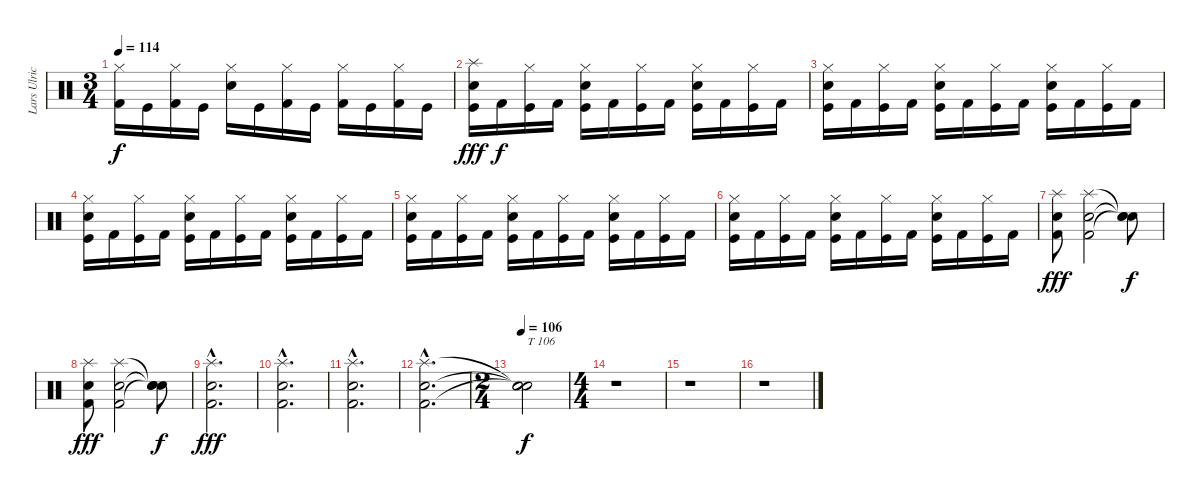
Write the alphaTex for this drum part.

\track ("Lars Ulrich" "Lars Ulric") {instrument percussion}
\staff {score}
\articulation defaults
\ts (3 4)
\tempo 114
\clef neutral
\ks c
("Hi-Hat (closed)" "Kick (hit) 2").16{dy f} "Kick (hit)".16 ("Hi-Hat (closed)" "Kick (hit) 2").16 "Kick (hit)".16 ("Hi-Hat (closed)" "Electric Snare (hit)").16 "Kick (hit)".16 ("Hi-Hat (closed)" "Kick (hit) 2").16 "Kick (hit)".16 ("Hi-Hat (closed)" "Kick (hit) 2").16 "Kick (hit)".16 ("Hi-Hat (closed)" "Kick (hit) 2").16 "Kick (hit)".16 |
("Splash (hit)" "Electric Snare (hit)" "Kick (hit)").16{dy fff} "Kick (hit) 2".16{dy f} ("Hi-Hat (closed)" "Kick (hit)").16 "Kick (hit) 2".16 ("Hi-Hat (closed)" "Electric Snare (hit)" "Kick (hit)").16 "Kick (hit) 2".16 ("Hi-Hat (closed)" "Kick (hit)").16 "Kick (hit) 2".16 ("Hi-Hat (closed)" "Electric Snare (hit)" "Kick (hit)").16 "Kick (hit) 2".16 ("Hi-Hat (closed)" "Kick (hit)").16 "Kick (hit) 2".16 |
("Hi-Hat (closed)" "Electric Snare (hit)" "Kick (hit)").16 "Kick (hit) 2".16 ("Hi-Hat (closed)" "Kick (hit)").16 "Kick (hit) 2".16 ("Hi-Hat (closed)" "Electric Snare (hit)" "Kick (hit)").16 "Kick (hit) 2".16 ("Hi-Hat (closed)" "Kick (hit)").16 "Kick (hit) 2".16 ("Hi-Hat (closed)" "Electric Snare (hit)" "Kick (hit)").16 "Kick (hit) 2".16 ("Hi-Hat (closed)" "Kick (hit)").16 "Kick (hit) 2".16 |
("Hi-Hat (closed)" "Electric Snare (hit)" "Kick (hit)").16 "Kick (hit) 2".16 ("Hi-Hat (closed)" "Kick (hit)").16 "Kick (hit) 2".16 ("Hi-Hat (closed)" "Electric Snare (hit)" "Kick (hit)").16 "Kick (hit) 2".16 ("Hi-Hat (closed)" "Kick (hit)").16 "Kick (hit) 2".16 ("Hi-Hat (closed)" "Electric Snare (hit)" "Kick (hit)").16 "Kick (hit) 2".16 ("Hi-Hat (closed)" "Kick (hit)").16 "Kick (hit) 2".16 |
("Hi-Hat (closed)" "Electric Snare (hit)" "Kick (hit)").16 "Kick (hit) 2".16 ("Hi-Hat (closed)" "Kick (hit)").16 "Kick (hit) 2".16 ("Hi-Hat (closed)" "Electric Snare (hit)" "Kick (hit)").16 "Kick (hit) 2".16 ("Hi-Hat (closed)" "Kick (hit)").16 "Kick (hit) 2".16 ("Hi-Hat (closed)" "Electric Snare (hit)" "Kick (hit)").16 "Kick (hit) 2".16 ("Hi-Hat (closed)" "Kick (hit)").16 "Kick (hit) 2".16 |
("Hi-Hat (closed)" "Electric Snare (hit)" "Kick (hit)").16 "Kick (hit) 2".16 ("Hi-Hat (closed)" "Kick (hit)").16 "Kick (hit) 2".16 ("Hi-Hat (closed)" "Electric Snare (hit)" "Kick (hit)").16 "Kick (hit) 2".16 ("Hi-Hat (closed)" "Kick (hit)").16 "Kick (hit) 2".16 ("Hi-Hat (closed)" "Electric Snare (hit)" "Kick (hit)").16 "Kick (hit) 2".16 ("Hi-Hat (closed)" "Kick (hit)").16 "Kick (hit) 2".16 |
("Splash (hit)" "Electric Snare (hit)" "Kick (hit) 2").8{dy fff} ("Splash (hit)" "Electric Snare (hit)" "Kick (hit) 2").2 ("Snare (hit)"{t} "Snare (hit)"{t} "Snare (hit)"{t}).8{dy f} |
("Splash (hit)" "Electric Snare (hit)" "Kick (hit) 2").8{dy fff} ("Splash (hit)" "Electric Snare (hit)" "Kick (hit) 2").2 ("Snare (hit)"{t} "Snare (hit)"{t} "Snare (hit)"{t}).8{dy f} |
("Splash (hit)"{hac} "Electric Snare (hit)"{hac} "Kick (hit) 2"{hac}).2{d dy fff} |
("Splash (hit)"{hac} "Electric Snare (hit)"{hac} "Kick (hit) 2"{hac}).2{d} |
("Splash (hit)"{hac} "Electric Snare (hit)"{hac} "Kick (hit) 2"{hac}).2{d} |
("Splash (hit)"{hac} "Electric Snare (hit)"{hac} "Kick (hit) 2"{hac}).2{d} |
\ts (2 4)
\tempo 106
("Snare (hit)"{t} "Snare (hit)"{t} "Snare (hit)"{t}).2{txt "T 106" dy f} |
\ts (4 4)
r.1 |
r.1 |
r.1
